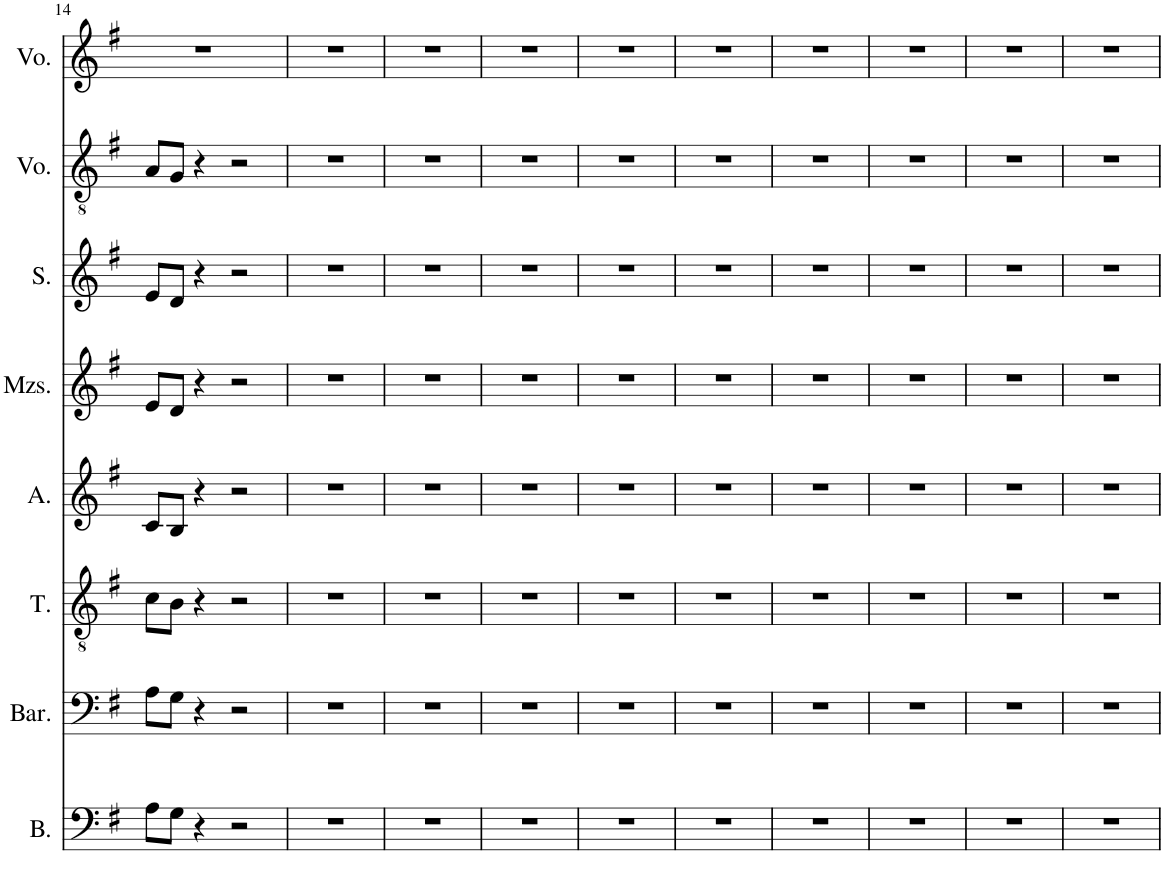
**kern	**kern	**kern	**kern	**kern	**kern	**kern	**kern
*part8	*part7	*part6	*part5	*part4	*part3	*part2	*part1
*staff8	*staff7	*staff6	*staff5	*staff4	*staff3	*staff2	*staff1
*I"Bass	*I"Baritone	*I"Tenor	*I"Alto	*I"Mezzo-soprano	*I"Soprano	*I"Voice	*I"Voice
*I'B.	*I'Bar.	*I'T.	*I'A.	*I'Mzs.	*I'S.	*I'Vo.	*I'Vo.
!!LO:PB:g=z
*clefF4	*clefF4	*clefGv2	*clefG2	*clefG2	*clefG2	*clefGv2	*clefG2
*k[f#]	*k[f#]	*k[f#]	*k[f#]	*k[f#]	*k[f#]	*k[f#]	*k[f#]
*M4/4	*M4/4	*M4/4	*M4/4	*M4/4	*M4/4	*M4/4	*M4/4
=14	=14	=14	=14	=14	=14	=14	=14
8A\L	8A\L	8c\L	8c/L	8e/L	8e/L	8A/L	1r
8G\J	8G\J	8B\J	8B/J	8d/J	8d/J	8G/J	.
4r	4r	4r	4r	4r	4r	4r	.
2r	2r	2r	2r	2r	2r	2r	.
=15	=15	=15	=15	=15	=15	=15	=15
1r	1r	1r	1r	1r	1r	1r	1r
=16	=16	=16	=16	=16	=16	=16	=16
1r	1r	1r	1r	1r	1r	1r	1r
=17	=17	=17	=17	=17	=17	=17	=17
1r	1r	1r	1r	1r	1r	1r	1r
=18	=18	=18	=18	=18	=18	=18	=18
1r	1r	1r	1r	1r	1r	1r	1r
=19	=19	=19	=19	=19	=19	=19	=19
1r	1r	1r	1r	1r	1r	1r	1r
=20	=20	=20	=20	=20	=20	=20	=20
1r	1r	1r	1r	1r	1r	1r	1r
=21	=21	=21	=21	=21	=21	=21	=21
1r	1r	1r	1r	1r	1r	1r	1r
=22	=22	=22	=22	=22	=22	=22	=22
1r	1r	1r	1r	1r	1r	1r	1r
=23	=23	=23	=23	=23	=23	=23	=23
1r	1r	1r	1r	1r	1r	1r	1r
=	=	=	=	=	=	=	=
*-	*-	*-	*-	*-	*-	*-	*-
